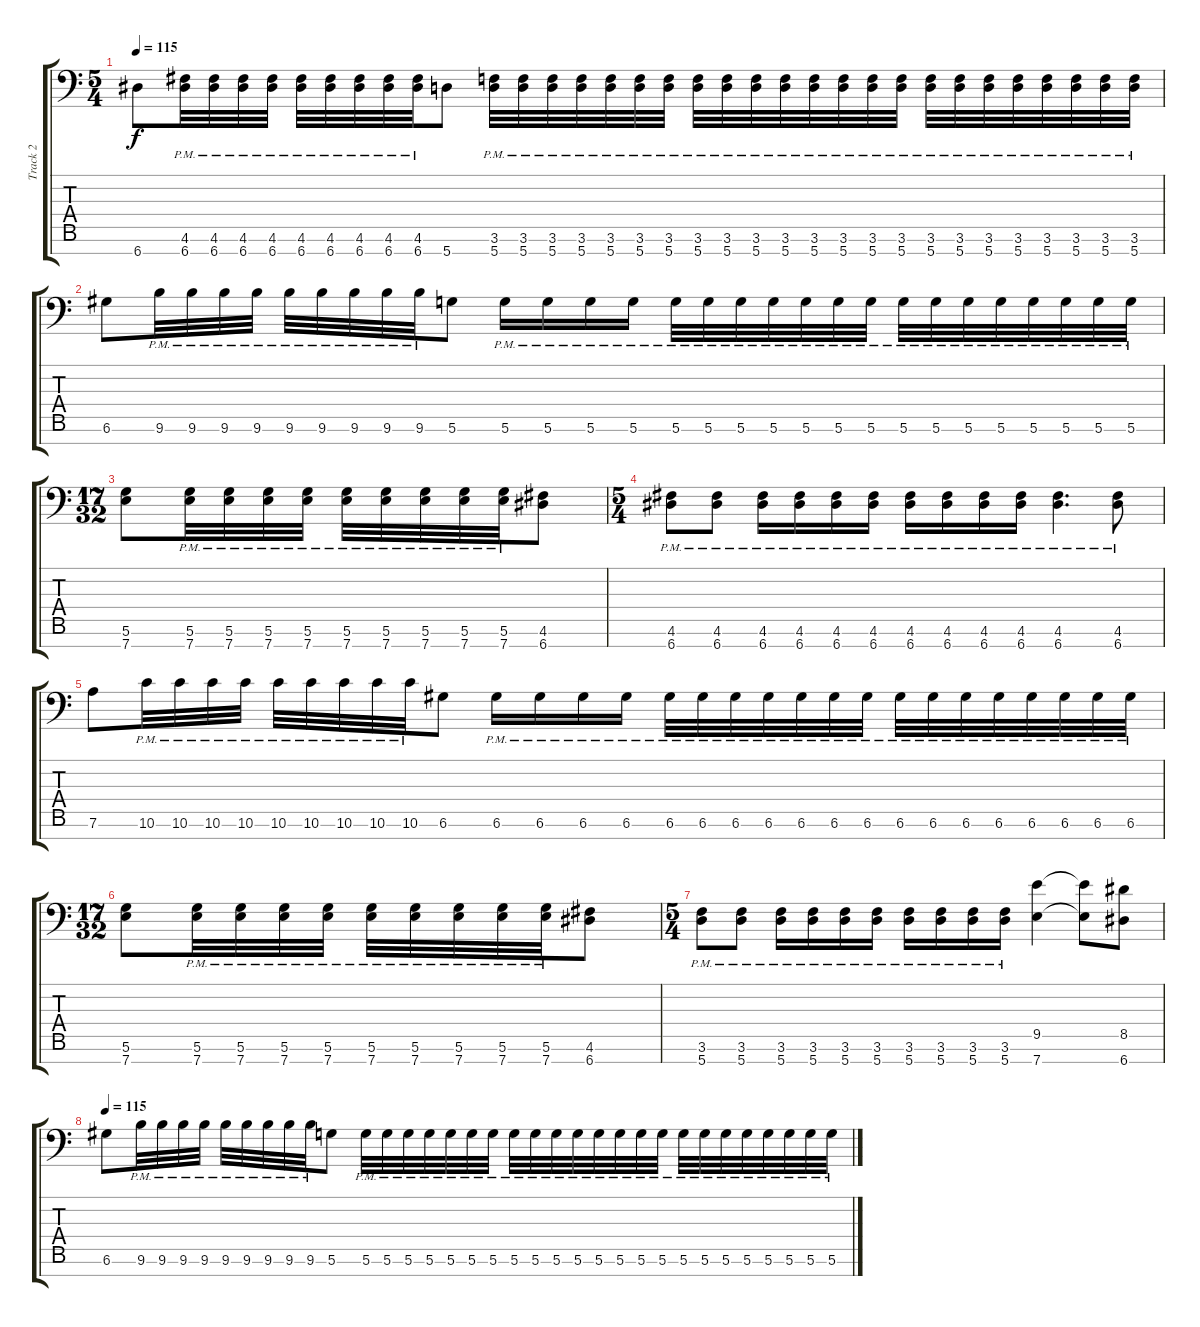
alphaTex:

\track ("Track 2" "Track 2") {solo instrument distortionguitar}
\staff {score tabs}
\tuning (D4 A3 F3 C3 G2 D2 A1) {hide}
\ts (5 4)
\tempo 115
\clef f4
\ks c
6.7.8{dy f} (4.6{pm} 6.7{pm}).32 (4.6{pm} 6.7{pm}).32 (4.6{pm} 6.7{pm}).32 (4.6{pm} 6.7{pm}).32 (4.6{pm} 6.7{pm}).32 (4.6{pm} 6.7{pm}).32 (4.6{pm} 6.7{pm}).32 (4.6{pm} 6.7{pm}).32 (4.6{pm} 6.7{pm}).32 5.7.8 (3.6{pm} 5.7{pm}).32 (3.6{pm} 5.7{pm}).32 (3.6{pm} 5.7{pm}).32 (3.6{pm} 5.7{pm}).32 (3.6{pm} 5.7{pm}).32 (3.6{pm} 5.7{pm}).32 (3.6{pm} 5.7{pm}).32 (3.6{pm} 5.7{pm}).32 (3.6{pm} 5.7{pm}).32 (3.6{pm} 5.7{pm}).32 (3.6{pm} 5.7{pm}).32 (3.6{pm} 5.7{pm}).32 (3.6{pm} 5.7{pm}).32 (3.6{pm} 5.7{pm}).32 (3.6{pm} 5.7{pm}).32 (3.6{pm} 5.7{pm}).32 (3.6{pm} 5.7{pm}).32 (3.6{pm} 5.7{pm}).32 (3.6{pm} 5.7{pm}).32 (3.6{pm} 5.7{pm}).32 (3.6{pm} 5.7{pm}).32 (3.6{pm} 5.7{pm}).32 (3.6{pm} 5.7{pm}).32 |
6.6.8 9.6{pm}.32 9.6{pm}.32 9.6{pm}.32 9.6{pm}.32 9.6{pm}.32 9.6{pm}.32 9.6{pm}.32 9.6{pm}.32 9.6{pm}.32 5.6.8 5.6{pm}.16 5.6{pm}.16 5.6{pm}.16 5.6{pm}.16 5.6{pm}.32 5.6{pm}.32 5.6{pm}.32 5.6{pm}.32 5.6{pm}.32 5.6{pm}.32 5.6{pm}.32 5.6{pm}.32 5.6{pm}.32 5.6{pm}.32 5.6{pm}.32 5.6{pm}.32 5.6{pm}.32 5.6{pm}.32 5.6{pm}.32 |
\ts (17 32)
(5.6 7.7).8 (5.6{pm} 7.7{pm}).32 (5.6{pm} 7.7{pm}).32 (5.6{pm} 7.7{pm}).32 (5.6{pm} 7.7{pm}).32 (5.6{pm} 7.7{pm}).32 (5.6{pm} 7.7{pm}).32 (5.6{pm} 7.7{pm}).32 (5.6{pm} 7.7{pm}).32 (5.6{pm} 7.7{pm}).32 (4.6 6.7).8 |
\ts (5 4)
(4.6{pm} 6.7{pm}).8 (4.6{pm} 6.7{pm}).8 (4.6{pm} 6.7{pm}).16 (4.6{pm} 6.7{pm}).16 (4.6{pm} 6.7{pm}).16 (4.6{pm} 6.7{pm}).16 (4.6{pm} 6.7{pm}).16 (4.6{pm} 6.7{pm}).16 (4.6{pm} 6.7{pm}).16 (4.6{pm} 6.7{pm}).16 (4.6{pm} 6.7{pm}).4{d} (4.6{pm} 6.7{pm}).8 |
7.6.8 10.6{pm}.32 10.6{pm}.32 10.6{pm}.32 10.6{pm}.32 10.6{pm}.32 10.6{pm}.32 10.6{pm}.32 10.6{pm}.32 10.6{pm}.32 6.6.8 6.6{pm}.16 6.6{pm}.16 6.6{pm}.16 6.6{pm}.16 6.6{pm}.32 6.6{pm}.32 6.6{pm}.32 6.6{pm}.32 6.6{pm}.32 6.6{pm}.32 6.6{pm}.32 6.6{pm}.32 6.6{pm}.32 6.6{pm}.32 6.6{pm}.32 6.6{pm}.32 6.6{pm}.32 6.6{pm}.32 6.6{pm}.32 |
\ts (17 32)
(5.6 7.7).8 (5.6{pm} 7.7{pm}).32 (5.6{pm} 7.7{pm}).32 (5.6{pm} 7.7{pm}).32 (5.6{pm} 7.7{pm}).32 (5.6{pm} 7.7{pm}).32 (5.6{pm} 7.7{pm}).32 (5.6{pm} 7.7{pm}).32 (5.6{pm} 7.7{pm}).32 (5.6{pm} 7.7{pm}).32 (4.6 6.7).8 |
\ts (5 4)
(3.6{pm} 5.7{pm}).8 (3.6{pm} 5.7{pm}).8 (3.6{pm} 5.7{pm}).16 (3.6{pm} 5.7{pm}).16 (3.6{pm} 5.7{pm}).16 (3.6{pm} 5.7{pm}).16 (3.6{pm} 5.7{pm}).16 (3.6{pm} 5.7{pm}).16 (3.6{pm} 5.7{pm}).16 (3.6{pm} 5.7{pm}).16 (9.5 7.7).4 (9.5{t} 7.7{t}).8 (8.5 6.7).8 |
\tempo 115
6.6.8 9.6{pm}.32 9.6{pm}.32 9.6{pm}.32 9.6{pm}.32 9.6{pm}.32 9.6{pm}.32 9.6{pm}.32 9.6{pm}.32 9.6{pm}.32 5.6.8 5.6{pm}.32 5.6{pm}.32 5.6{pm}.32 5.6{pm}.32 5.6{pm}.32 5.6{pm}.32 5.6{pm}.32 5.6{pm}.32 5.6{pm}.32 5.6{pm}.32 5.6{pm}.32 5.6{pm}.32 5.6{pm}.32 5.6{pm}.32 5.6{pm}.32 5.6{pm}.32 5.6{pm}.32 5.6{pm}.32 5.6{pm}.32 5.6{pm}.32 5.6{pm}.32 5.6{pm}.32 5.6{pm}.32
